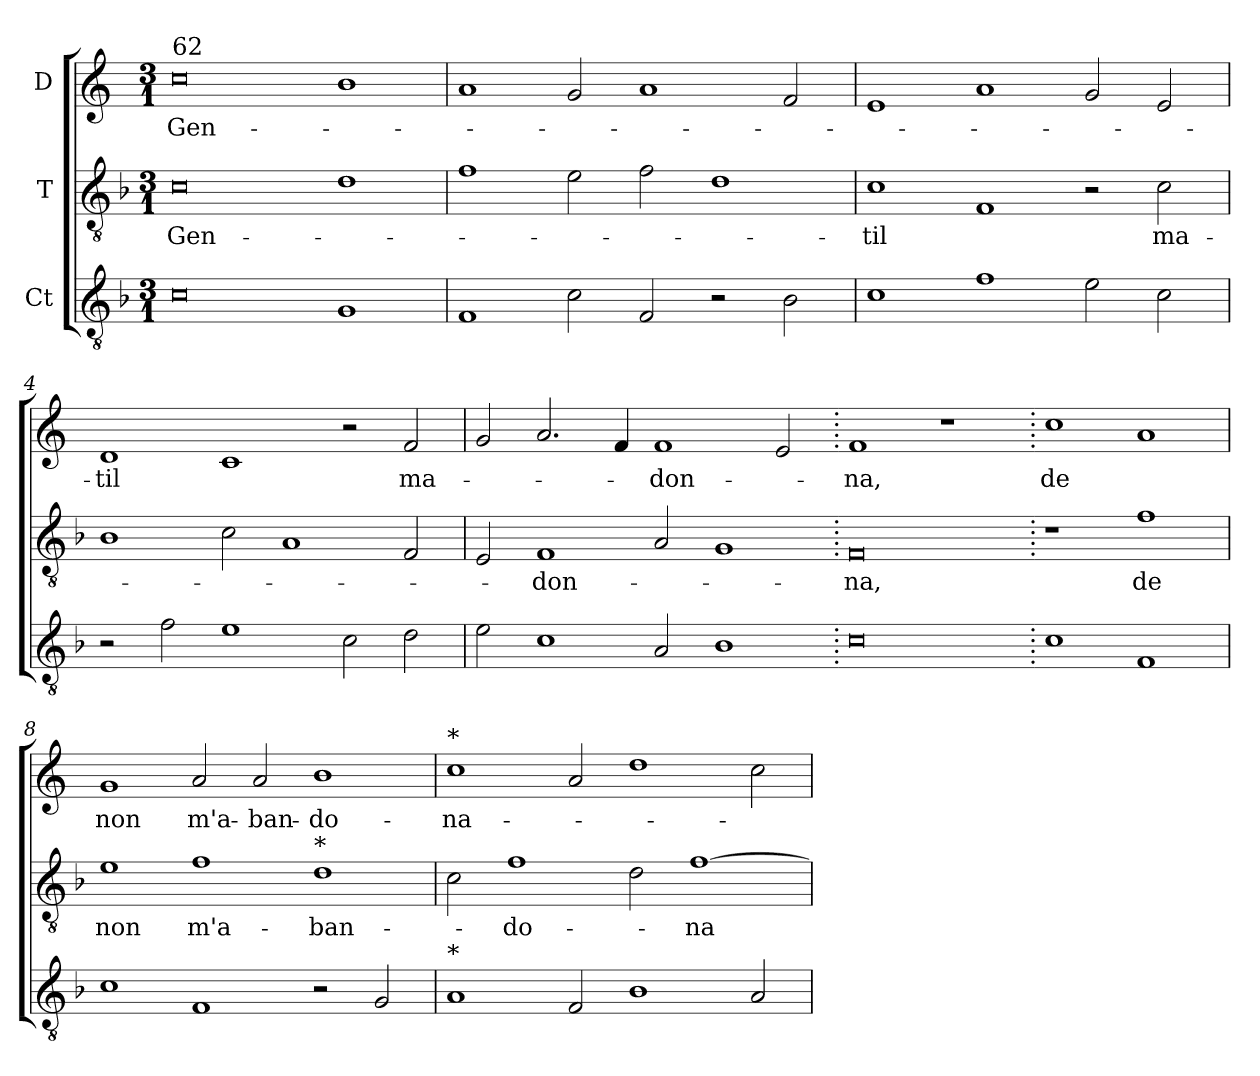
**kern	**kern	**text	**kern	**text
*part3	*part2	*part2	*part1	*part1
*staff3	*staff2	*staff2	*staff1	*staff1
*I"Ct	*I"T	*	*I"D	*
!!LO:PB:g=z
*clefGv2	*clefGv2	*	*clefG2	*
*ITrd7c12	*ITrd7c12	*	*	*
*k[b-]	*k[b-]	*	*k[]	*
*F:	*F:	*	*C:	*
*M3/1	*M3/1	*	*M3/1	*
=1	=1	=1	=1	=1
!	!	!LO:LY:b:color=#000000	!	!
!	!	!	!LO:TX:a:t=62	!
!	!	!	!	!LO:LY:b:color=#000000
0Ci\	0Ci\	Gen-	0cci\	Gen-
1GGi/	1Di\	.	1bi/	.
=2	=2	=2	=2	=2
1FFi/	1Fi\	.	1ai/	.
2Ci\	2Ei\	.	2gi/	.
2FFi/	2Fi\	.	1ai/	.
2r	1Di\	.	.	.
2BB-i\	.	.	2fi/	.
=3	=3	=3	=3	=3
!	!	!LO:LY:b:color=#000000	!	!
1Ci\	1Ci\	-til	1ei/	.
1Fi\	1FFi/	.	1ai/	.
2Ei\	2r	.	2gi/	.
!	!	!LO:LY:b:color=#000000	!	!
2Ci\	2Ci\	ma-	2ei/	.
=4	=4	=4	=4	=4
!	!	!	!	!LO:LY:b:color=#000000
2r	1BB-i/	.	1di/	-til
2Fi\	.	.	.	.
1Ei\	2Ci\	.	1ci/	.
.	1AAi/	.	.	.
2Ci\	.	.	2r	.
!	!	!	!	!LO:LY:b:color=#000000
2Di\	2FFi/	.	2fi/	ma-
!!LO:LB:g=z
=5	=5	=5	=5	=5
2Ei\	2EEi/	.	2gi/	.
!	!	!LO:LY:b:color=#000000	!	!
1Ci\	1FFi/	-don-	2.ai/	.
.	.	.	4fi/	.
!	!	!	!	!LO:LY:b:color=#000000
2AAi/	2AAi/	.	1fi/	-don-
1BB-i/	1GGi/	.	.	.
.	.	.	2ei/	.
=6.	=6.	=6.	=6.	=6.
!	!	!LO:LY:b:color=#000000	!	!
!	!	!	!	!LO:LY:b:color=#000000
0Ci\	0FFi/	-na,	1fi/	-na,
.	.	.	1r	.
=7.	=7.	=7.	=7.	=7.
!	!	!	!	!LO:LY:b:color=#000000
1Ci\	1r	.	1cci\	de
!	!	!LO:LY:b:color=#000000	!	!
1FFi/	1Fi\	de	1ai/	.
=8	=8	=8	=8	=8
!	!	!LO:LY:b:color=#000000	!	!
!	!	!	!	!LO:LY:b:color=#000000
1Ci\	1Ei\	non	1gi/	non
!	!	!LO:LY:b:color=#000000	!	!
!	!	!	!	!LO:LY:b:color=#000000
1FFi/	1Fi\	m'a-	2ai/	m'a-
!	!	!	!	!LO:LY:b:color=#000000
.	.	.	2ai/	-ban-
!	!	!LO:LY:b:color=#000000	!	!
!	!LO:TX:t=*	!	!	!
!	!	!	!	!LO:LY:b:color=#000000
2r	1Di\	-ban-	1bi/	-do-
2GGi/	.	.	.	.
=9	=9	=9	=9	=9
!	!	!	!LO:TX:t=*	!
!LO:TX:t=*	!	!	!	!
!	!	!	!	!LO:LY:b:color=#000000
1AAi/	2Ci\	.	1cci\	-na-
!	!	!LO:LY:b:color=#000000	!	!
.	1Fi\	-do-	.	.
2FFi/	.	.	2ai/	.
1BB-i/	2Di\	.	1ddi\	.
!	!	!LO:LY:b:color=#000000	!	!
.	[1Fi\	-na-	.	.
2AAi/	.	.	2cci\	.
=	=	=	=	=
*-	*-	*-	*-	*-
